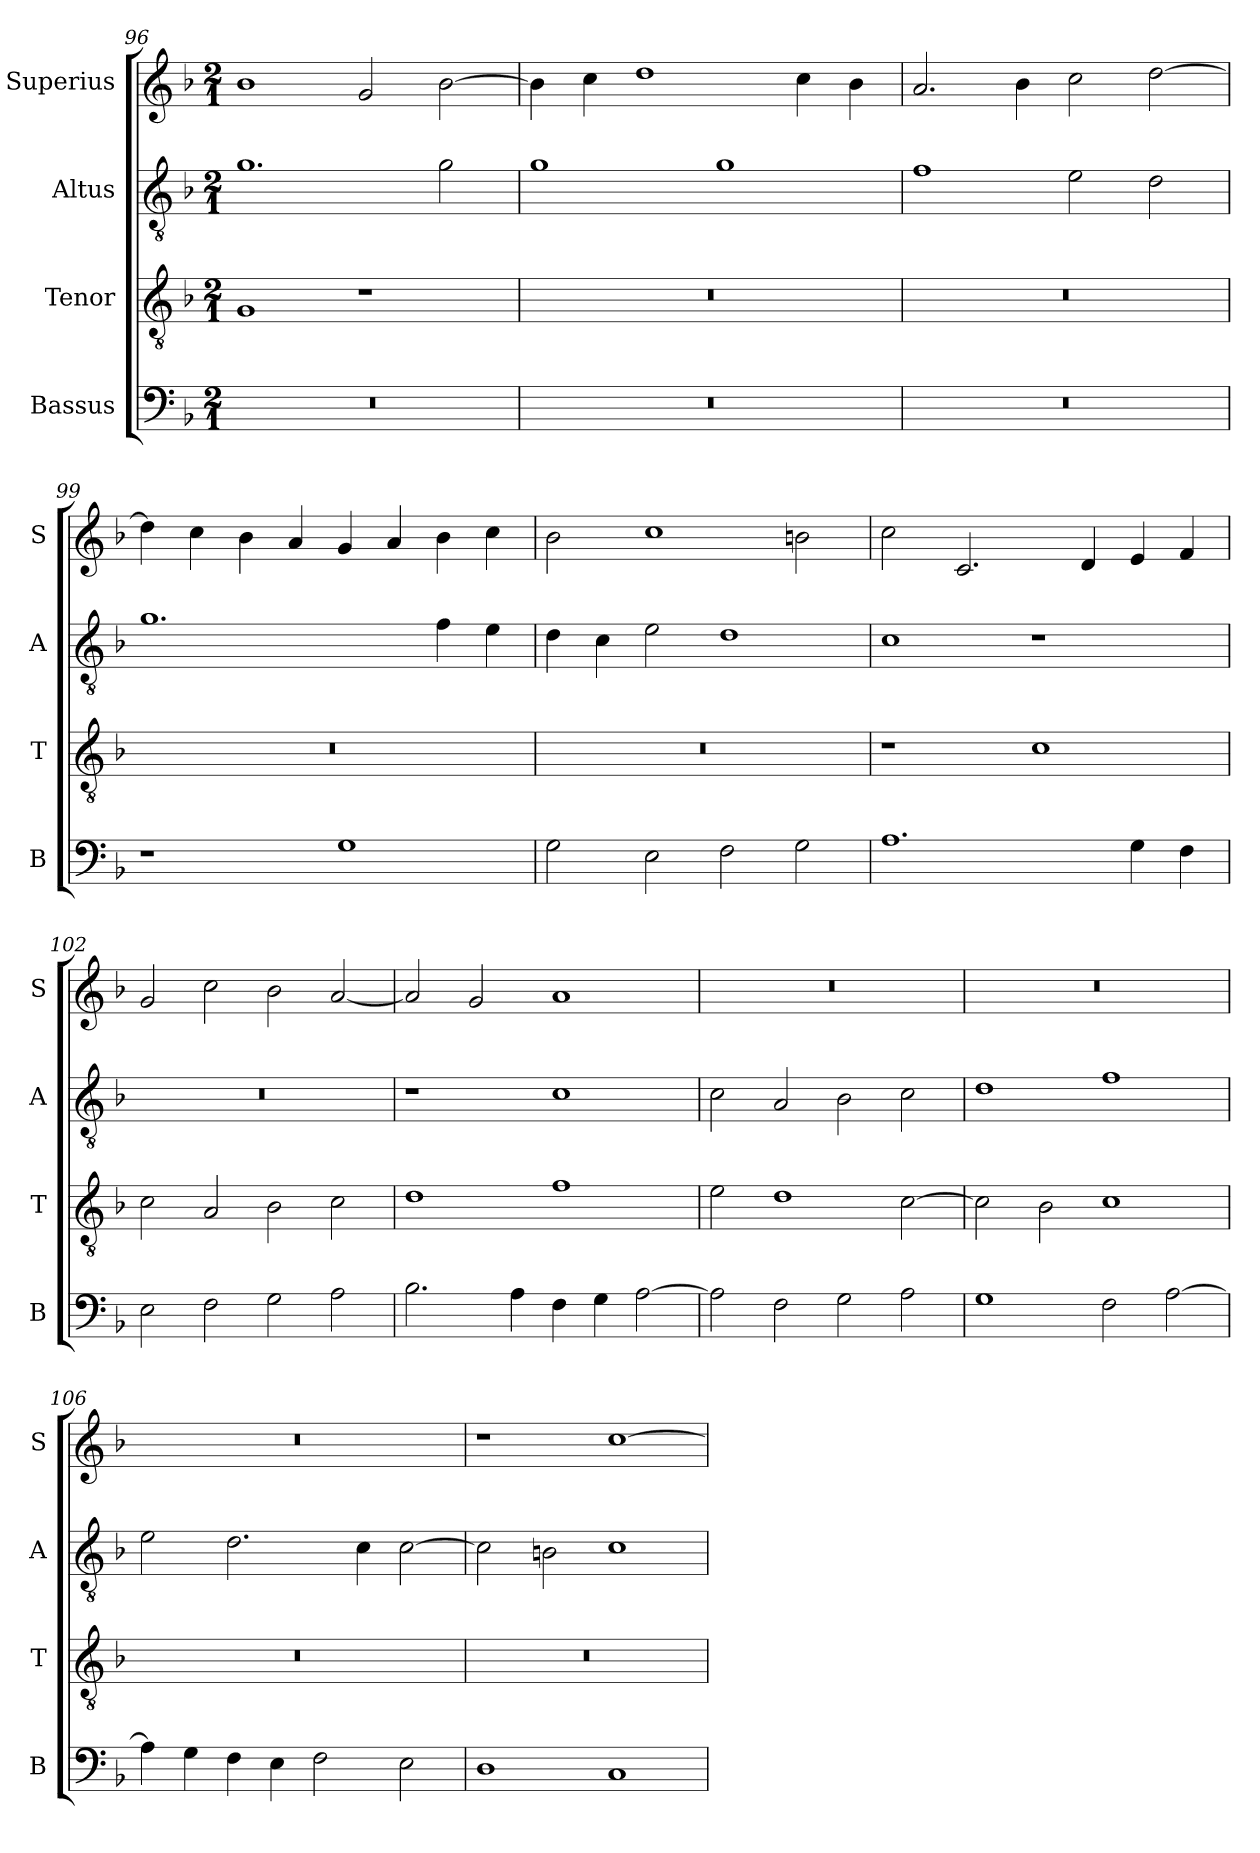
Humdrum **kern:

**kern	**kern	**kern	**kern
*part4	*part3	*part2	*part1
*staff4	*staff3	*staff2	*staff1
*I"Bassus	*I"Tenor	*I"Altus	*I"Superius
*I'B	*I'T	*I'A	*I'S
*clefF4	*clefGv2	*clefGv2	*clefG2
*k[b-]	*k[b-]	*k[b-]	*k[b-]
*F:	*F:	*F:	*F:
*M2/1	*M2/1	*M2/1	*M2/1
=96	=96	=96	=96
0r	1G	1.g	1b-
.	1r	.	2g
.	.	2g	[2b-
=97	=97	=97	=97
0r	0r	1g	4b-]
.	.	.	4cc
.	.	.	1dd
.	.	1g	.
.	.	.	4cc
.	.	.	4b-
=98	=98	=98	=98
0r	0r	1f	2.a
.	.	.	4b-
.	.	2e	2cc
.	.	2d	[2dd
=99	=99	=99	=99
1r	0r	1.g	4dd]
.	.	.	4cc
.	.	.	4b-
.	.	.	4a
1G	.	.	4g
.	.	.	4a
.	.	4f	4b-
.	.	4e	4cc
=100	=100	=100	=100
2G	0r	4d	2b-
.	.	4c	.
2E	.	2e	1cc
2F	.	1d	.
2G	.	.	2bn
=101	=101	=101	=101
1.A	1r	1c	2cc
.	.	.	2.c
.	1c	1r	.
.	.	.	4d
4G	.	.	4e
4F	.	.	4f
=102	=102	=102	=102
2E	2c	0r	2g
2F	2A	.	2cc
2G	2B-	.	2b-
2A	2c	.	[2a
=103	=103	=103	=103
2.B-	1d	1r	2a]
.	.	.	2g
4A	.	.	.
4F	1f	1c	1a
4G	.	.	.
[2A	.	.	.
=104	=104	=104	=104
2A]	2e	2c	0r
2F	1d	2A	.
2G	.	2B-	.
2A	[2c	2c	.
=105	=105	=105	=105
1G	2c]	1d	0r
.	2B-	.	.
2F	1c	1f	.
[2A	.	.	.
=106	=106	=106	=106
4A]	0r	2e	0r
4G	.	.	.
4F	.	2.d	.
4E	.	.	.
2F	.	.	.
.	.	4c	.
2E	.	[2c	.
=107	=107	=107	=107
1D	0r	2c]	1r
.	.	2Bn	.
1C	.	1c	[1cc
=	=	=	=
*-	*-	*-	*-
